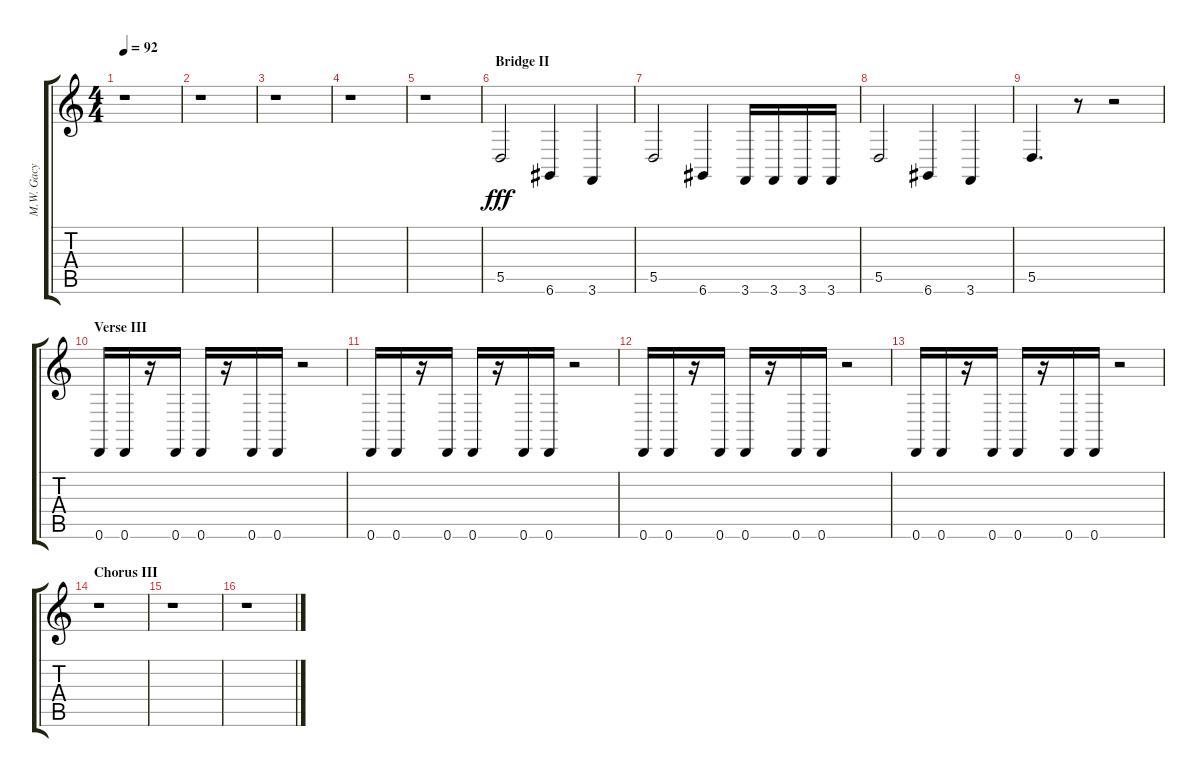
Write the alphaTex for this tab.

\track ("M.W. Gacy" "M.W. Gacy") {instrument stringensemble1}
\staff {score tabs}
\tuning (E4 B3 G3 D3 A2 D2) {hide}
\ts (4 4)
\tempo 92
\clef g2
\ks c
r.1{dy fff} |
r.1 |
r.1 |
r.1 |
r.1 |
\section ("" "Bridge II")
5.5.2{volume 10 instrument lead2sawtooth} 6.6.4 3.6.4 |
5.5.2 6.6.4 3.6.16 3.6.16 3.6.16 3.6.16 |
5.5.2 6.6.4 3.6.4 |
5.5.4{d} r.8 r.2 |
\section ("" "Verse III")
0.6.16{instrument synthbass1} 0.6.16 r.16 0.6.16 0.6.16 r.16 0.6.16 0.6.16 r.2 |
0.6.16 0.6.16 r.16 0.6.16 0.6.16 r.16 0.6.16 0.6.16 r.2 |
0.6.16 0.6.16 r.16 0.6.16 0.6.16 r.16 0.6.16 0.6.16 r.2 |
0.6.16 0.6.16 r.16 0.6.16 0.6.16 r.16 0.6.16 0.6.16 r.2 |
\section ("" "Chorus III")
r.1 |
r.1 |
r.1
